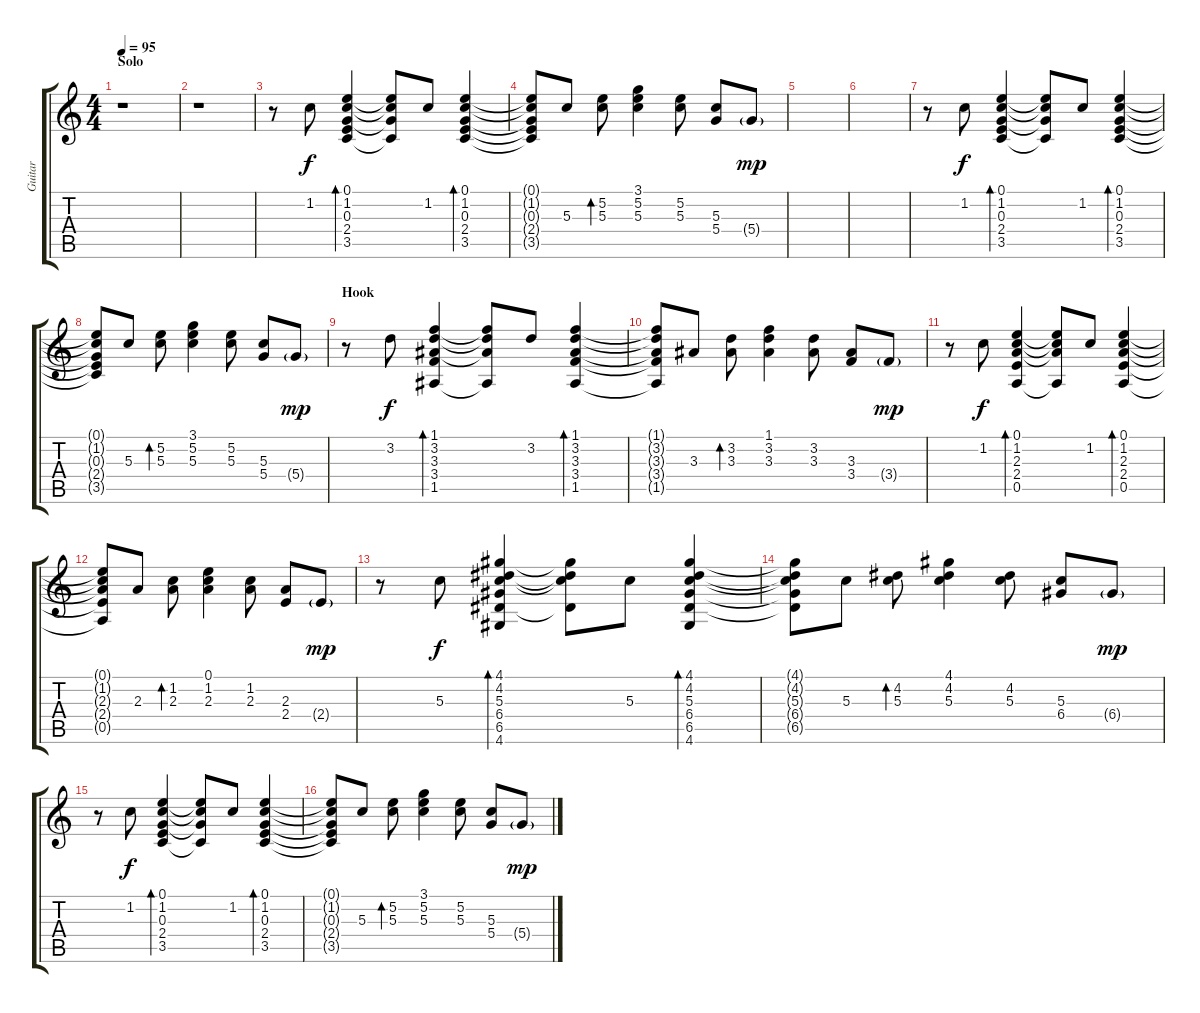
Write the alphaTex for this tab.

\track ("Guitar" "Guitar") {instrument acousticguitarsteel}
\staff {score tabs}
\tuning (E4 B3 G3 D3 A2 E2) {hide}
\ts (4 4)
\section ("" "Solo")
\tempo 95
\clef g2
\ks c
r.1{dy f} |
r.1 |
r.8 1.2.8 (0.1 1.2 0.3 2.4 3.5).4{bd 60} (0.1{t} 1.2{t} 0.3{t} 3.5{t}).8 1.2.8 (0.1 1.2 0.3 2.4 3.5).4{bd 60} |
(0.1{t} 1.2{t} 0.3{t} 2.4{t} 3.5{t}).8 5.3.8 (5.2 5.3).8{bd 60} (3.1 5.2 5.3).4 (5.2 5.3).8 (5.3 5.4).8 5.4{g}.8{dy mp} |
|
|
r.8 1.2.8{dy f} (0.1 1.2 0.3 2.4 3.5).4{bd 60} (0.1{t} 1.2{t} 0.3{t} 3.5{t}).8 1.2.8 (0.1 1.2 0.3 2.4 3.5).4{bd 60} |
(0.1{t} 1.2{t} 0.3{t} 2.4{t} 3.5{t}).8 5.3.8 (5.2 5.3).8{bd 60} (3.1 5.2 5.3).4 (5.2 5.3).8 (5.3 5.4).8 5.4{g}.8{dy mp} |
\section ("" "Hook")
r.8 3.2.8{dy f} (1.1 3.2 3.3 3.4 1.5).4{bd 60} (1.1{t} 3.2{t} 3.3{t} 1.5{t}).8 3.2.8 (1.1 3.2 3.3 3.4 1.5).4{bd 60} |
(1.1{t} 3.2{t} 3.3{t} 3.4{t} 1.5{t}).8 3.3.8 (3.2 3.3).8{bd 60} (1.1 3.2 3.3).4 (3.2 3.3).8 (3.3 3.4).8 3.4{g}.8{dy mp} |
r.8 1.2.8{dy f} (0.1 1.2 2.3 2.4 0.5).4{bd 60} (0.1{t} 1.2{t} 2.3{t} 0.5{t}).8 1.2.8 (0.1 1.2 2.3 2.4 0.5).4{bd 60} |
(0.1{t} 1.2{t} 2.3{t} 2.4{t} 0.5{t}).8 2.3.8 (1.2 2.3).8{bd 60} (0.1 1.2 2.3).4 (1.2 2.3).8 (2.3 2.4).8 2.4{g}.8{dy mp} |
r.8 5.3.8{dy f} (4.1 4.2 5.3 6.4 6.5 4.6).4{bd 60} (4.1{t} 4.2{t} 5.3{t} 6.5{t}).8 5.3.8 (4.1 4.2 5.3 6.4 6.5 4.6).4{bd 60} |
(4.1{t} 4.2{t} 5.3{t} 6.4{t} 6.5{t}).8 5.3.8 (4.2 5.3).8{bd 60} (4.1 4.2 5.3).4 (4.2 5.3).8 (5.3 6.4).8 6.4{g}.8{dy mp} |
r.8 1.2.8{dy f} (0.1 1.2 0.3 2.4 3.5).4{bd 60} (0.1{t} 1.2{t} 0.3{t} 3.5{t}).8 1.2.8 (0.1 1.2 0.3 2.4 3.5).4{bd 60} |
(0.1{t} 1.2{t} 0.3{t} 2.4{t} 3.5{t}).8 5.3.8 (5.2 5.3).8{bd 60} (3.1 5.2 5.3).4 (5.2 5.3).8 (5.3 5.4).8 5.4{g}.8{dy mp}
